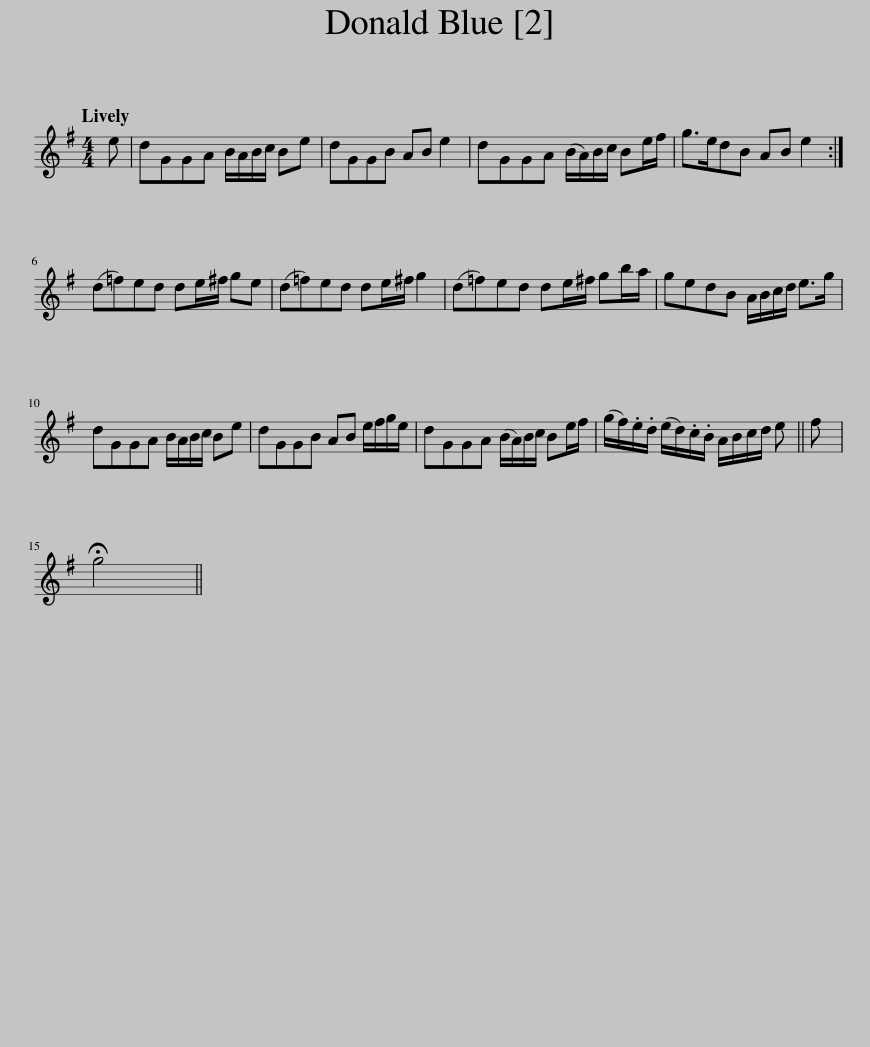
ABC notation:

X:1
L:1/8
Q:1/4=120
M:4/4
I:linebreak $
K:G
V:1 treble
V:1
 e | dGGA B/A/B/c/ Be | dGGB AB e2 | dGGA (B/A/)B/c/ Be/f/ | g>edB AB e2 :|$ %5
 (d=f)ed de/^f/ ge | (d=f)ed de/^f/ g2 | (d=f)ed de/^f/ gb/a/ | gedB A/B/c/d/ e>g |$ dGGA B/A/B/c/ Be | %10
 dGGB AB e/f/g/e/ | dGGA (B/A/)B/c/ Be/f/ | (g/f/).e/.d/ (e/d/).c/.B/ A/B/c/d/ e || f |$ !fermata!g4 || %15
